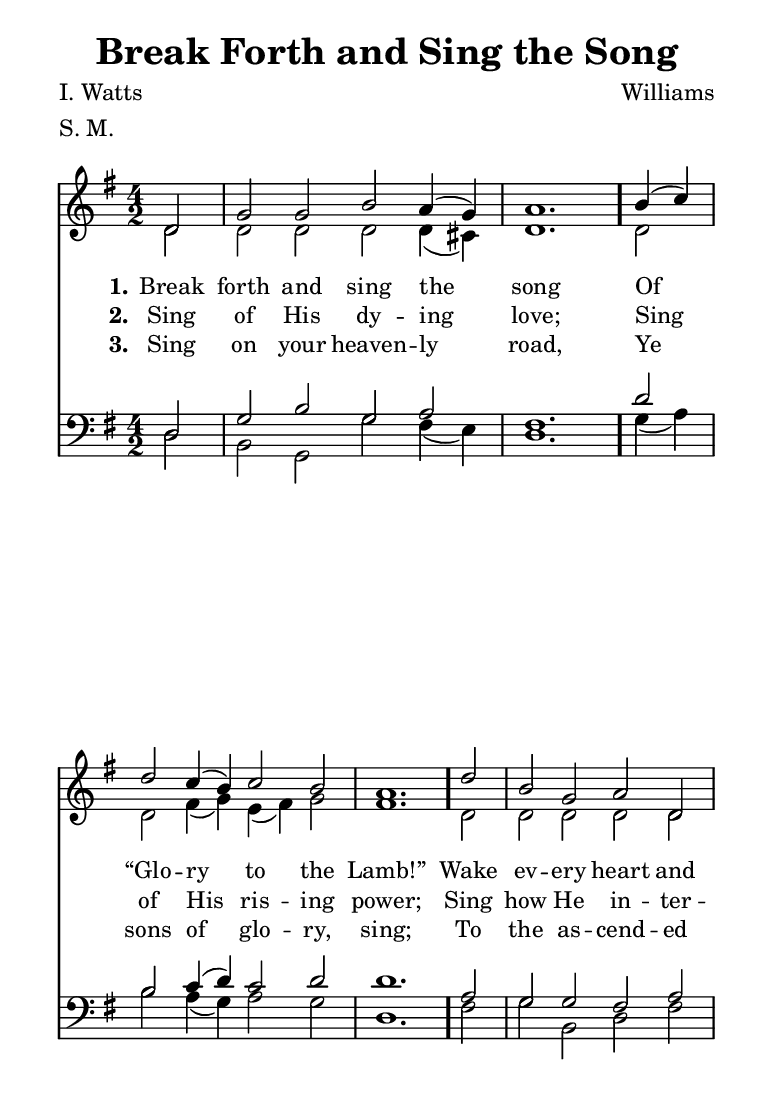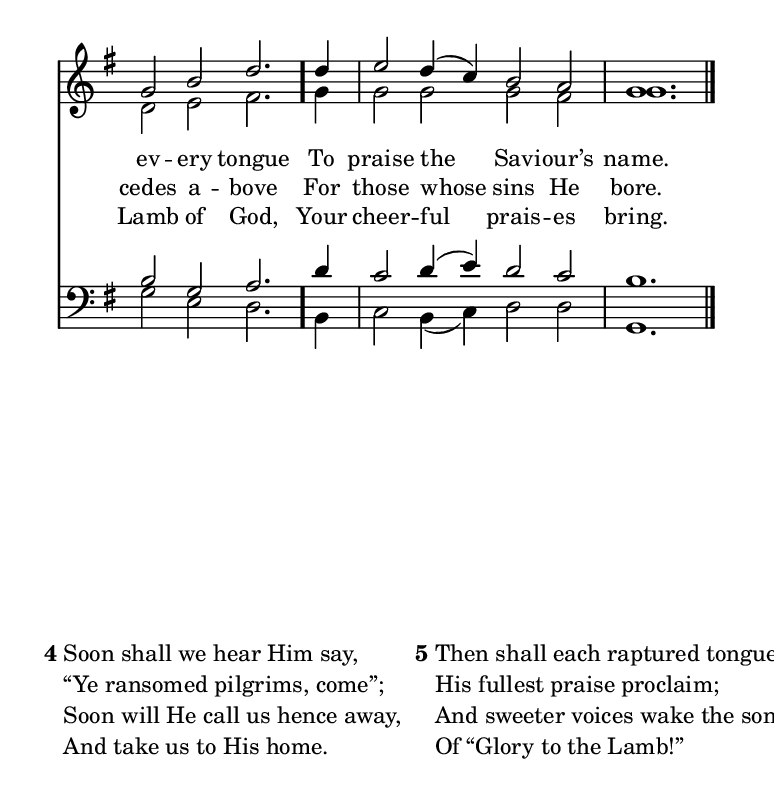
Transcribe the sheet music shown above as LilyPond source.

\include "common/global.ily"
\paper {
  \include "common/paper.ily"
  %ragged-bottom = ##t
  ragged-last-bottom = ##t
  systems-per-page = ##f
  %page-count = ##f
}

\header{
  hymnnumber = "150"
  title = "Break Forth and Sing the Song"
  tunename = "St. Thomas II"
  meter = "S. M."
  poet = "I. Watts"
  composer = "Williams"
  %copyright = ""
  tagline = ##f
}

global = {
  \include "common/overrides.ily"
  \override Staff.TimeSignature.style = #'()
  \time 4/2
  \override Score.MetronomeMark.transparent = ##t % hide all fermata changes too
  \tempo 2=80
  \key g \major
  \partial 2
  \autoBeamOff
}

notesSoprano = {
\global
\relative c' {

  d2 | g g b a4( g) | a1.
  b4( c) | d2 c4( b) c2 b | a1.
  d2 | b g a d, | g b d2.
  d4 | e2 d4( c) b2 a | g1.

  \bar "|."

}
}

notesAlto = {
\global
\relative e' {

  d2 | d d d d4( cis) | d1.
  d2 | d fis4( g) e( fis) g2 | fis1.
  d2 | d d d d | d e fis2.
  g4 | g2 g g fis | g1.

}
}

notesTenor = {
\global
\relative a, {

  d2 | g b g a | fis1.
  d'2 | b c4( d) c2 d | d1.
  a2 | g g fis a | b g a2.
  d4 | c2 d4( e) d2 c | b1.

}
}

notesBass = {
\global
\relative f {

  d2 | b g g' fis4( e) | d1.
  g4( a) | b2 a4( g) a2 g | d1.
  fis2 | g b, d fis | g e d2.
  b4 | c2 b4( c) d2 d | g,1.

}
}

wordsA = \lyricmode {
\set stanza = "1."

Break forth and sing the song \bar "."
Of “Glo -- ry to the Lamb!” \bar "."
Wake ev -- ery heart and ev -- ery tongue \bar "."
To praise the Sav -- iour’s name. \bar "."

}

wordsB = \lyricmode {
\set stanza = "2."

Sing of His dy -- ing love;
Sing of His ris -- ing power;
Sing how He in -- ter -- cedes a -- bove
For those whose sins He bore.

}

wordsC = \lyricmode {
\set stanza = "3."

Sing on your heaven -- ly road,
Ye sons of glo -- ry, sing;
To the as -- cend -- ed Lamb of God,
Your cheer -- ful prais -- es bring.

}

wordsD = \markuplist {

\line { Soon shall we hear Him say, }
\line { “Ye ransomed pilgrims, come”; }
\line { Soon will He call us hence away, }
\line { And take us to His home. }

}

wordsE = \markuplist {

\line { Then shall each raptured tongue }
\line { His fullest praise proclaim; }
\line { And sweeter voices wake the song }
\line { Of “Glory to the Lamb!” }

}

\score {
  \context ChoirStaff <<
    \context Staff = upper <<
      \set ChoirStaff.systemStartDelimiter = #'SystemStartBar
      \context Voice  = sopranos { \voiceOne << \notesSoprano >> }
      \context Voice  = altos { \voiceTwo << \notesAlto >> }
      \context Lyrics = one   \lyricsto sopranos \wordsA
      \context Lyrics = two   \lyricsto sopranos \wordsB
      \context Lyrics = three \lyricsto sopranos \wordsC
    >>
    \context Staff = men <<
      \clef bass
      \context Voice  = tenors { \voiceOne << \notesTenor >> }
      \context Voice  = basses { \voiceTwo << \notesBass >> }
    >>
  >>
  \layout {
    \include "common/layout.ily"
  }
  \midi{
    \include "common/midi.ily"
  }
}

\noPageBreak

\markup { \fill-line {
  \hspace #0.1
  \line{ \bold 4 \column { \wordsD } }
  \hspace #0.1
  \line{ \bold 5 \column { \wordsE } }
  \hspace #0.1
} }

\version "2.18.0"  % necessary for upgrading to future LilyPond versions.

% vi:set et ts=2 sw=2 ai nocindent syntax=lilypond:
